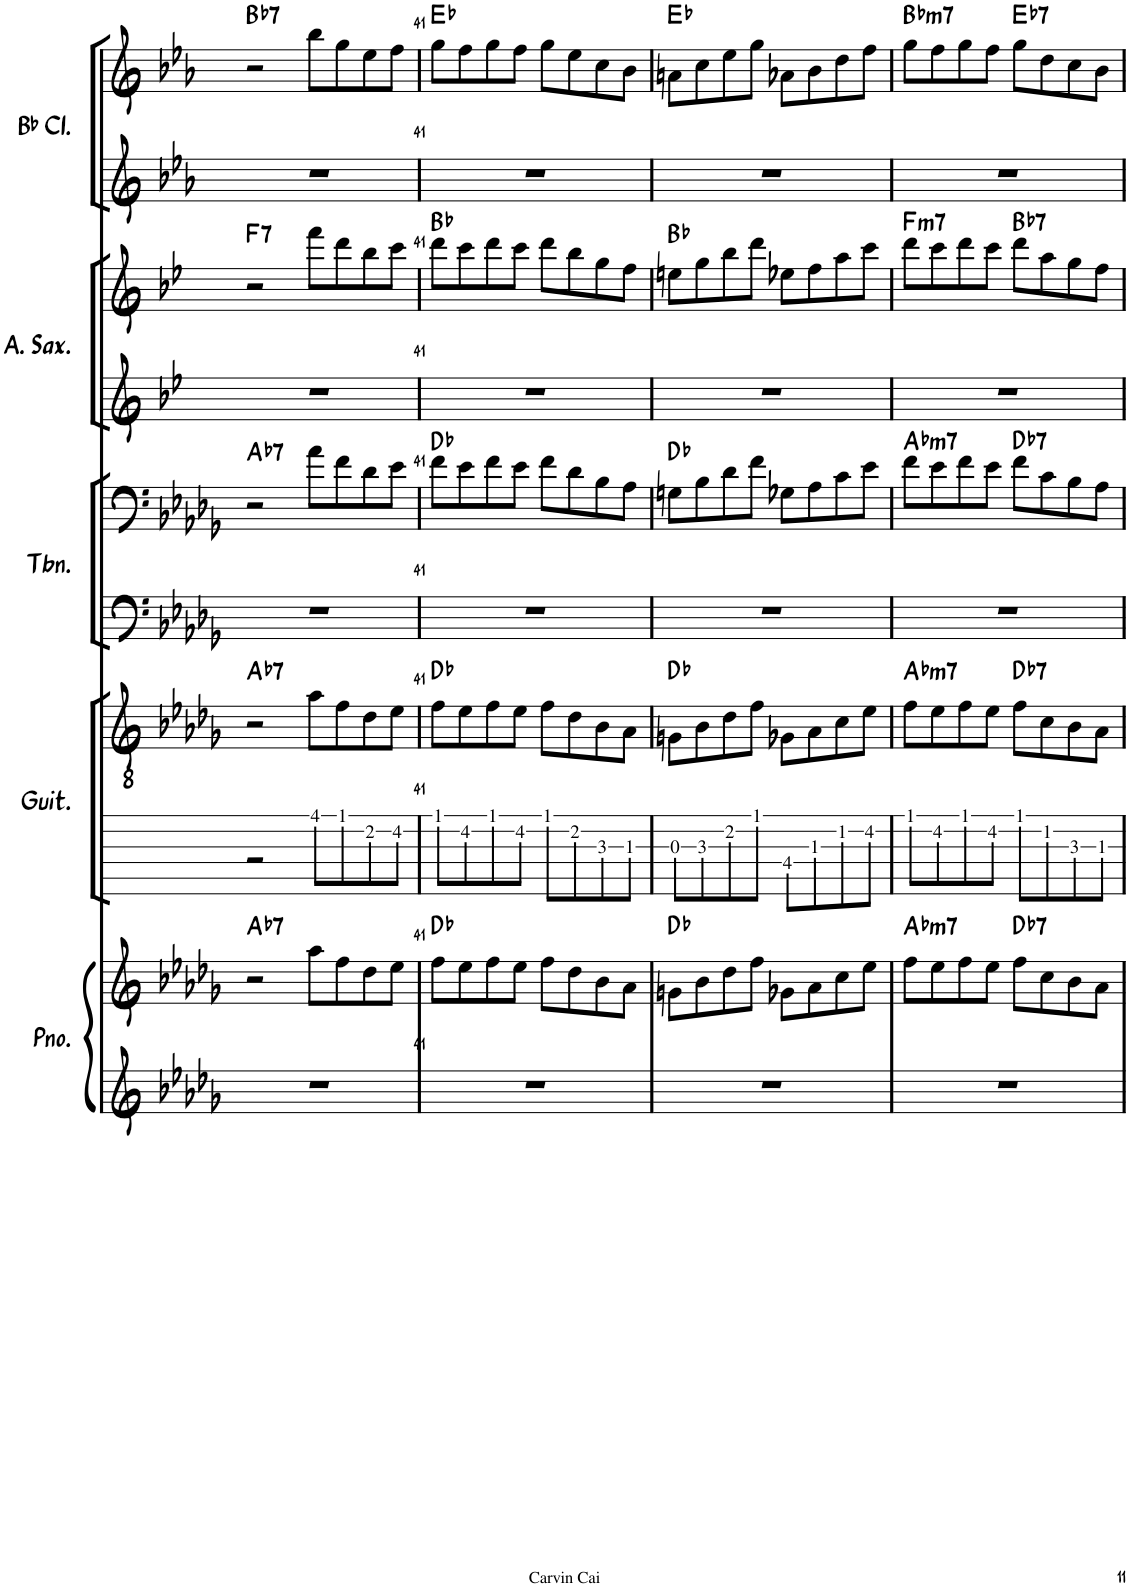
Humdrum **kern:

**kern	**kern	**harte	**kern	**kern	**harte	**kern	**kern	**harte	**kern	**kern	**harte	**kern	**kern	**harte
*part5	*part5	*part5	*part4	*part4	*part4	*part3	*part3	*part3	*part2	*part2	*part2	*part1	*part1	*part1
*staff10	*staff9	*	*staff8	*staff7	*	*staff6	*staff5	*	*staff4	*staff3	*	*staff2	*staff1	*
*I"钢琴	*	*	*I"原音吉他	*	*	*I"长号	*	*	*I"中音萨克斯	*	*	*I"降B调单簧管	*	*
!!LO:PB:g=z
*clefG2	*clefG2	*	*	*clefGv2	*	*clefF4	*clefF4	*	*clefG2	*clefG2	*	*clefG2	*clefG2	*
*	*	*	*	*	*	*	*	*	*Trd5c9	*Trd5c9	*	*Trd1c2	*Trd1c2	*
*k[b-e-a-d-g-]	*k[b-e-a-d-g-]	*	*k[b-e-a-d-g-]	*k[b-e-a-d-g-]	*	*k[b-e-a-d-g-]	*k[b-e-a-d-g-]	*	*k[b-e-]	*k[b-e-]	*	*k[b-e-a-]	*k[b-e-a-]	*
*M4/4	*M4/4	*	*M4/4	*M4/4	*	*M4/4	*M4/4	*	*M4/4	*M4/4	*	*M4/4	*M4/4	*
=40	=40	=40	=40	=40	=40	=40	=40	=40	=40	=40	=40	=40	=40	=40
!	!	!LO:H:kt=7	!	!	!LO:H:kt=7	!	!	!LO:H:kt=7	!	!	!LO:H:kt=7	!	!	!LO:H:kt=7
1r	2r	Ab:7	2r	2r	Ab:7	1r	2r	Ab:7	1r	2r	F:7	1r	2r	Bb:7
.	8aa-\L	.	8a-\L	8a-\L	.	.	8a-\L	.	.	8fff\L	.	.	8bb-\L	.
.	8ff\	.	8f\	8f\	.	.	8f\	.	.	8ddd\	.	.	8gg\	.
.	8dd-\	.	8d-\	8d-\	.	.	8d-\	.	.	8bb-\	.	.	8ee-\	.
.	8ee-\J	.	8e-\J	8e-\J	.	.	8e-\J	.	.	8ccc\J	.	.	8ff\J	.
=41	=41	=41	=41	=41	=41	=41	=41	=41	=41	=41	=41	=41	=41	=41
1r	8ff\L	Db:maj	8f\L	8f\L	Db:maj	1r	8f\L	Db:maj	1r	8ddd\L	Bb:maj	1r	8gg\L	Eb:maj
.	8ee-\	.	8e-\	8e-\	.	.	8e-\	.	.	8ccc\	.	.	8ff\	.
.	8ff\	.	8f\	8f\	.	.	8f\	.	.	8ddd\	.	.	8gg\	.
.	8ee-\J	.	8e-\J	8e-\J	.	.	8e-\J	.	.	8ccc\J	.	.	8ff\J	.
.	8ff\L	.	8f\L	8f\L	.	.	8f\L	.	.	8ddd\L	.	.	8gg\L	.
.	8dd-\	.	8d-\	8d-\	.	.	8d-\	.	.	8bb-\	.	.	8ee-\	.
.	8b-\	.	8B-\	8B-\	.	.	8B-\	.	.	8gg\	.	.	8cc\	.
.	8a-\J	.	8A-\J	8A-\J	.	.	8A-\J	.	.	8ff\J	.	.	8b-\J	.
=42	=42	=42	=42	=42	=42	=42	=42	=42	=42	=42	=42	=42	=42	=42
1r	8gn\L	Db:maj	8Gn\L	8Gn\L	Db:maj	1r	8Gn\L	Db:maj	1r	8een\L	Bb:maj	1r	8an\L	Eb:maj
.	8b-\	.	8B-\	8B-\	.	.	8B-\	.	.	8gg\	.	.	8cc\	.
.	8dd-\	.	8d-\	8d-\	.	.	8d-\	.	.	8bb-\	.	.	8ee-\	.
.	8ff\J	.	8f\J	8f\J	.	.	8f\J	.	.	8ddd\J	.	.	8gg\J	.
.	8g-X\L	.	8G-X\L	8G-X\L	.	.	8G-X\L	.	.	8ee-X\L	.	.	8a-X\L	.
.	8a-\	.	8A-\	8A-\	.	.	8A-\	.	.	8ff\	.	.	8b-\	.
.	8cc\	.	8c\	8c\	.	.	8c\	.	.	8aa\	.	.	8dd\	.
.	8ee-\J	.	8e-\J	8e-\J	.	.	8e-\J	.	.	8ccc\J	.	.	8ff\J	.
=43	=43	=43	=43	=43	=43	=43	=43	=43	=43	=43	=43	=43	=43	=43
!	!	!LO:H:kt=m7	!	!	!LO:H:kt=m7	!	!	!LO:H:kt=m7	!	!	!LO:H:kt=m7	!	!	!LO:H:kt=m7
1r	8ff\L	Ab:min7	8f\L	8f\L	Ab:min7	1r	8f\L	Ab:min7	1r	8ddd\L	F:min7	1r	8gg\L	Bb:min7
.	8ee-\	.	8e-\	8e-\	.	.	8e-\	.	.	8ccc\	.	.	8ff\	.
.	8ff\	.	8f\	8f\	.	.	8f\	.	.	8ddd\	.	.	8gg\	.
.	8ee-\J	.	8e-\J	8e-\J	.	.	8e-\J	.	.	8ccc\J	.	.	8ff\J	.
!	!	!LO:H:kt=7	!	!	!LO:H:kt=7	!	!	!LO:H:kt=7	!	!	!LO:H:kt=7	!	!	!LO:H:kt=7
.	8ff\L	Db:7	8f\L	8f\L	Db:7	.	8f\L	Db:7	.	8ddd\L	Bb:7	.	8gg\L	Eb:7
.	8cc\	.	8c\	8c\	.	.	8c\	.	.	8aa\	.	.	8dd\	.
.	8b-\	.	8B-\	8B-\	.	.	8B-\	.	.	8gg\	.	.	8cc\	.
.	8a-\J	.	8A-\J	8A-\J	.	.	8A-\J	.	.	8ff\J	.	.	8b-\J	.
=	=	=	=	=	=	=	=	=	=	=	=	=	=	=
*-	*-	*-	*-	*-	*-	*-	*-	*-	*-	*-	*-	*-	*-	*-
